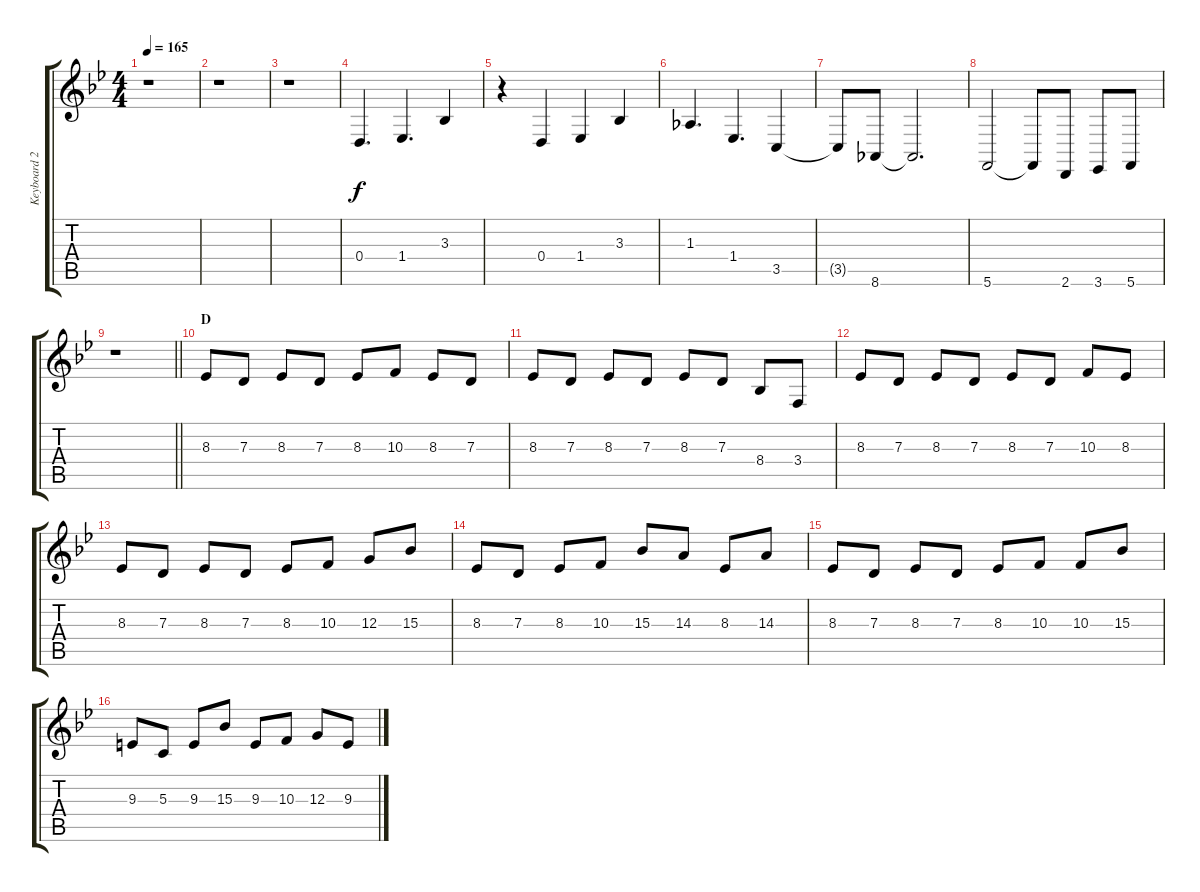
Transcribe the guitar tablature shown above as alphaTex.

\track ("Keyboard 2" "Keyboard 2") {instrument electricgrandpiano}
\staff {score tabs}
\tuning (E4 B3 G3 D3 A2 C2) {hide}
\ts (4 4)
\tempo 165
\clef g2
\ks bb
r.1{dy f} |
r.1 |
r.1 |
0.4.4{d} 1.4.4{d} 3.3.4 |
r.4 0.4.4 1.4.4 3.3.4 |
1.3.4{d} 1.4.4{d} 3.5.4 |
3.5{t}.8 8.6.8 8.6{t}.2{d} |
5.6.2 5.6{t}.8 2.6.8 3.6.8 5.6.8 |
\barLineRight lightlight
r.1 |
\section ("" "D")
8.3.8 7.3.8 8.3.8 7.3.8 8.3.8 10.3.8 8.3.8 7.3.8 |
8.3.8 7.3.8 8.3.8 7.3.8 8.3.8 7.3.8 8.4.8 3.4.8 |
8.3.8 7.3.8 8.3.8 7.3.8 8.3.8 7.3.8 10.3.8 8.3.8 |
8.3.8 7.3.8 8.3.8 7.3.8 8.3.8 10.3.8 12.3.8 15.3.8 |
8.3.8 7.3.8 8.3.8 10.3.8 15.3.8 14.3.8 8.3.8 14.3.8 |
8.3.8 7.3.8 8.3.8 7.3.8 8.3.8 10.3.8 10.3.8 15.3.8 |
9.3.8 5.3.8 9.3.8 15.3.8 9.3.8 10.3.8 12.3.8 9.3.8
